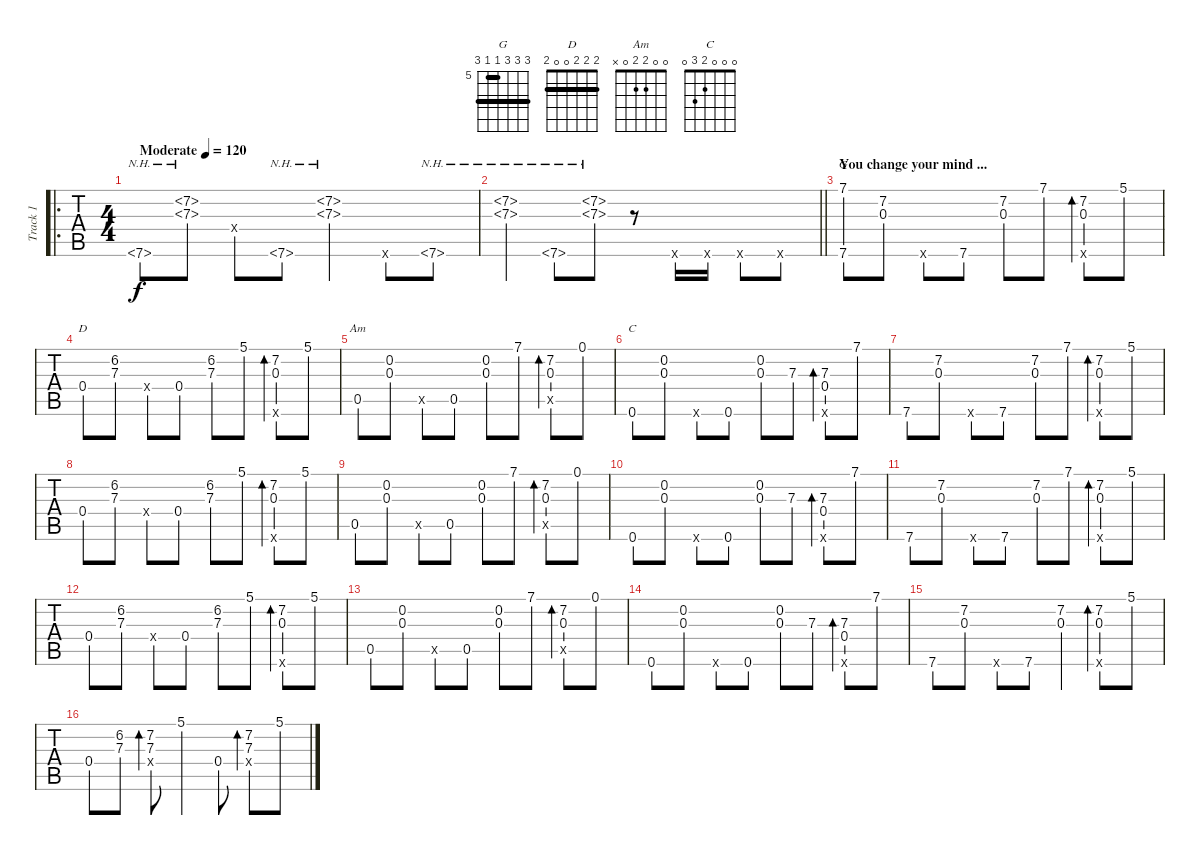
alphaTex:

\track ("Track 1" "Track 1") {instrument acousticguitarsteel}
\staff {tabs}
\tuning (E4 C4 G3 D3 A2 C2) {hide}
\chord ("G" 7 7 7 5 5 7) {firstfret 5 barre (5 7)}
\chord ("D" 2 2 2 0 0 2) {barre 2}
\chord ("Am" 0 0 2 2 0 x)
\chord ("C" 0 0 0 2 3 0)
\ro
\ts (4 4)
\tempo (120 "Moderate")
\clef g2
\ks c
7.6{nh}.8{dy f instrument acousticguitarsteel} (7.2{nh} 7.3{nh}).8 0.4{x}.8 7.6{nh}.8 (7.2{nh} 7.3{nh}).4 0.6{x}.8 7.6{nh}.8 |
\barLineRight lightlight
(7.2{nh} 7.3{nh}).4 7.6{nh}.8 (7.2{nh} 7.3{nh}).8 r.8 0.6{x}.16 0.6{x}.16 0.6{x}.8 0.6{x}.8 |
\section ("" "You change your mind ...")
(7.1 7.6).8{ch "G"} (7.2 0.3).8 0.6{x}.8 7.6.8 (7.2 0.3).8 7.1.8 (7.2 0.3 0.6{x}).8{bd 60} 5.1.8 |
0.4.8{ch "D"} (6.2 7.3).8 0.4{x}.8 0.4.8 (6.2 7.3).8 5.1.8 (7.2 0.3 0.6{x}).8{bd 60} 5.1.8 |
0.5.8{ch "Am"} (0.2 0.3).8 0.5{x}.8 0.5.8 (0.2 0.3).8 7.1.8 (7.2 0.3 0.5{x}).8{bd 60} 0.1.8 |
0.6.8{ch "C"} (0.2 0.3).8 0.6{x}.8 0.6.8 (0.2 0.3).8 7.3.8 (7.3 0.4 0.6{x}).8{bd 60} 7.1.8 |
7.6.8 (7.2 0.3).8 0.6{x}.8 7.6.8 (7.2 0.3).8 7.1.8 (7.2 0.3 0.6{x}).8{bd 60} 5.1.8 |
0.4.8 (6.2 7.3).8 0.4{x}.8 0.4.8 (6.2 7.3).8 5.1.8 (7.2 0.3 0.6{x}).8{bd 60} 5.1.8 |
0.5.8 (0.2 0.3).8 0.5{x}.8 0.5.8 (0.2 0.3).8 7.1.8 (7.2 0.3 0.5{x}).8{bd 60} 0.1.8 |
0.6.8 (0.2 0.3).8 0.6{x}.8 0.6.8 (0.2 0.3).8 7.3.8 (7.3 0.4 0.6{x}).8{bd 60} 7.1.8 |
7.6.8 (7.2 0.3).8 0.6{x}.8 7.6.8 (7.2 0.3).8 7.1.8 (7.2 0.3 0.6{x}).8{bd 60} 5.1.8 |
0.4.8 (6.2 7.3).8 0.4{x}.8 0.4.8 (6.2 7.3).8 5.1.8 (7.2 0.3 0.6{x}).8{bd 60} 5.1.8 |
0.5.8 (0.2 0.3).8 0.5{x}.8 0.5.8 (0.2 0.3).8 7.1.8 (7.2 0.3 0.5{x}).8{bd 60} 0.1.8 |
0.6.8 (0.2 0.3).8 0.6{x}.8 0.6.8 (0.2 0.3).8 7.3.8 (7.3 0.4 0.6{x}).8{bd 60} 7.1.8 |
7.6.8 (7.2 0.3).8 0.6{x}.8 7.6.8 (7.2 0.3).4 (7.2 0.3 0.6{x}).8{bd 60} 5.1.8 |
0.4.8 (6.2 7.3).8 (7.2 7.3 0.4{x}).8{bd 60} 5.1.4 0.4.8 (7.2 7.3 0.4{x}).8{bd 60} 5.1.8
